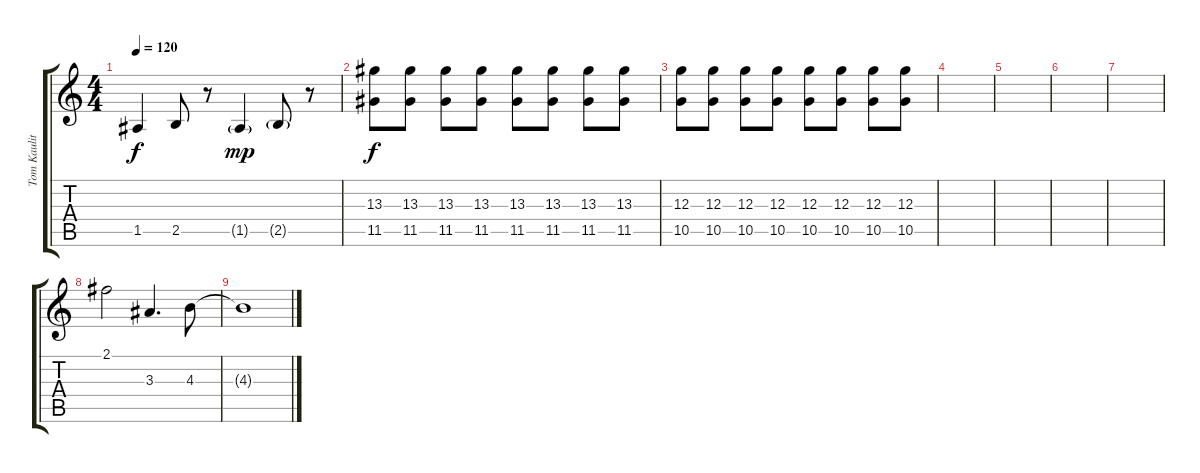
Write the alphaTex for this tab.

\track ("Tom Kaulitz" "Tom Kaulit") {instrument distortionguitar}
\staff {score tabs}
\tuning (E4 B3 G3 D3 A2 E2) {hide}
\ts (4 4)
\tempo 120
\clef g2
\ks c
1.5.4{dy f} 2.5.8 r.8 1.5{g}.4{dy mp} 2.5{g}.8 r.8 |
(13.3 11.5).8{dy f} (13.3 11.5).8 (13.3 11.5).8 (13.3 11.5).8 (13.3 11.5).8 (13.3 11.5).8 (13.3 11.5).8 (13.3 11.5).8 |
(12.3 10.5).8 (12.3 10.5).8 (12.3 10.5).8 (12.3 10.5).8 (12.3 10.5).8 (12.3 10.5).8 (12.3 10.5).8 (12.3 10.5).8 |
|
|
|
|
2.1.2 3.3.4{d} 4.3.8 |
4.3{t}.1
